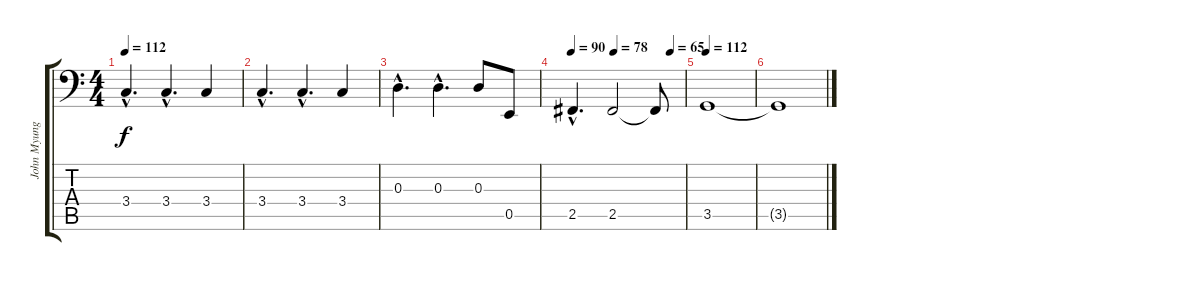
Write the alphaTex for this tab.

\track ("John Myung - 6 Strings Bass" "John Myung") {instrument electricbassfinger}
\staff {score tabs}
\tuning (C3 G2 D2 A1 E1 B0) {hide}
\ts (4 4)
\tempo 112
\clef f4
\ks c
3.4{hac}.4{d dy f} 3.4{hac}.4{d} 3.4.4 |
3.4{hac}.4{d} 3.4{hac}.4{d} 3.4.4 |
0.3{hac}.4{d} 0.3{hac}.4{d} 0.3.8 0.5.8 |
\tempo 90
\tempo (78 0.375)
\tempo (65 0.875)
2.5{hac}.4{d} 2.5.2 2.5{t}.8 |
\tempo 112
3.5.1 |
3.5{t}.1
